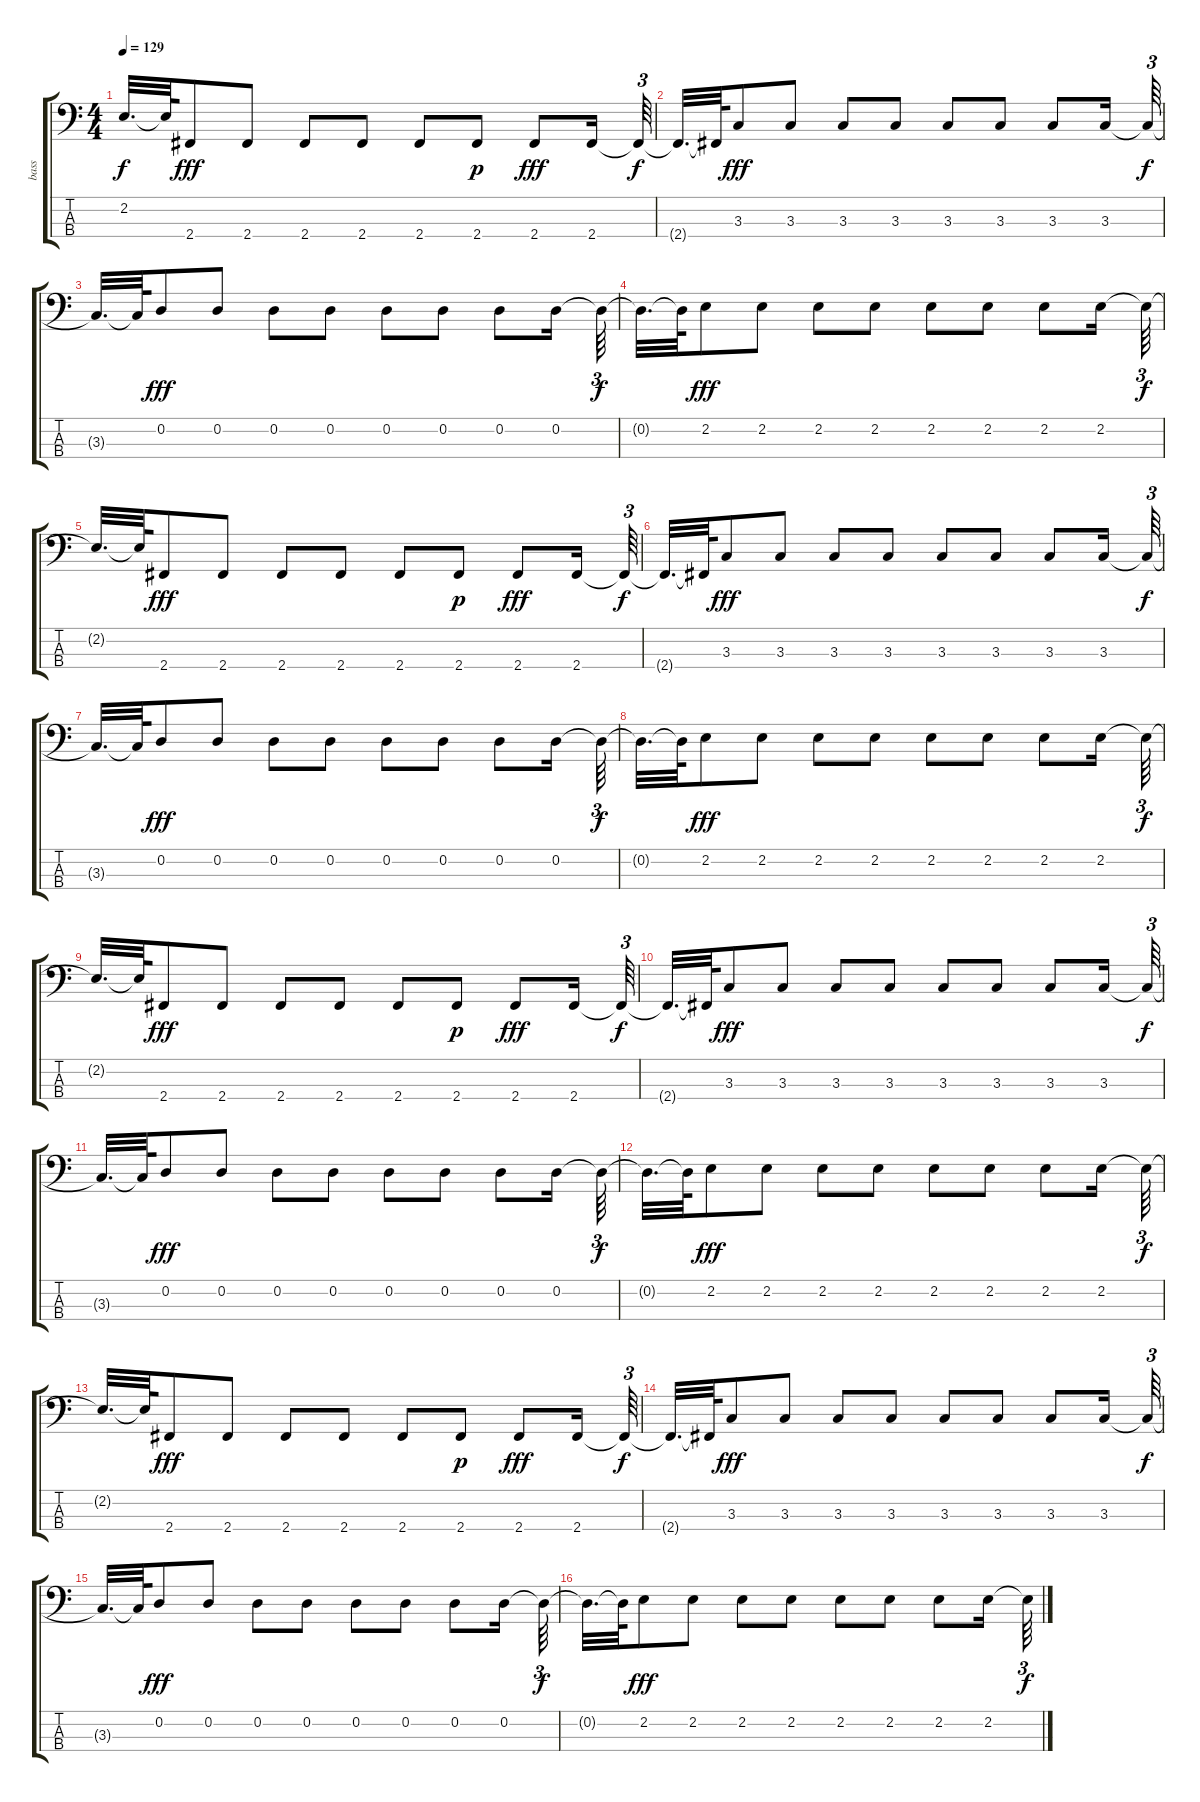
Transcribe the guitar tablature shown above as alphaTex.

\track ("bass" "bass") {instrument electricbasspick}
\staff {score tabs}
\tuning (G2 D2 A1 E1) {hide}
\ts (4 4)
\tempo 129
\clef f4
\ks c
2.2{t}.32{d dy f} 2.2{t}.64 2.4.8{dy fff} 2.4.8 2.4.8 2.4.8 2.4.8 2.4.8{dy p} 2.4.8{dy fff} 2.4.16 2.4{t}.64{tu (3 2) dy f} |
2.4{t}.32{d} 2.4{t}.64 3.3.8{dy fff} 3.3.8 3.3.8 3.3.8 3.3.8 3.3.8 3.3.8 3.3.16 3.3{t}.64{tu (3 2) dy f} |
3.3{t}.32{d} 3.3{t}.64 0.2.8{dy fff} 0.2.8 0.2.8 0.2.8 0.2.8 0.2.8 0.2.8 0.2.16 0.2{t}.64{tu (3 2) dy f} |
0.2{t}.32{d} 0.2{t}.64 2.2.8{dy fff} 2.2.8 2.2.8 2.2.8 2.2.8 2.2.8 2.2.8 2.2.16 2.2{t}.64{tu (3 2) dy f} |
2.2{t}.32{d} 2.2{t}.64 2.4.8{dy fff} 2.4.8 2.4.8 2.4.8 2.4.8 2.4.8{dy p} 2.4.8{dy fff} 2.4.16 2.4{t}.64{tu (3 2) dy f} |
2.4{t}.32{d} 2.4{t}.64 3.3.8{dy fff} 3.3.8 3.3.8 3.3.8 3.3.8 3.3.8 3.3.8 3.3.16 3.3{t}.64{tu (3 2) dy f} |
3.3{t}.32{d} 3.3{t}.64 0.2.8{dy fff} 0.2.8 0.2.8 0.2.8 0.2.8 0.2.8 0.2.8 0.2.16 0.2{t}.64{tu (3 2) dy f} |
0.2{t}.32{d} 0.2{t}.64 2.2.8{dy fff} 2.2.8 2.2.8 2.2.8 2.2.8 2.2.8 2.2.8 2.2.16 2.2{t}.64{tu (3 2) dy f} |
2.2{t}.32{d} 2.2{t}.64 2.4.8{dy fff} 2.4.8 2.4.8 2.4.8 2.4.8 2.4.8{dy p} 2.4.8{dy fff} 2.4.16 2.4{t}.64{tu (3 2) dy f} |
2.4{t}.32{d} 2.4{t}.64 3.3.8{dy fff} 3.3.8 3.3.8 3.3.8 3.3.8 3.3.8 3.3.8 3.3.16 3.3{t}.64{tu (3 2) dy f} |
3.3{t}.32{d} 3.3{t}.64 0.2.8{dy fff} 0.2.8 0.2.8 0.2.8 0.2.8 0.2.8 0.2.8 0.2.16 0.2{t}.64{tu (3 2) dy f} |
0.2{t}.32{d} 0.2{t}.64 2.2.8{dy fff} 2.2.8 2.2.8 2.2.8 2.2.8 2.2.8 2.2.8 2.2.16 2.2{t}.64{tu (3 2) dy f} |
2.2{t}.32{d} 2.2{t}.64 2.4.8{dy fff} 2.4.8 2.4.8 2.4.8 2.4.8 2.4.8{dy p} 2.4.8{dy fff} 2.4.16 2.4{t}.64{tu (3 2) dy f} |
2.4{t}.32{d} 2.4{t}.64 3.3.8{dy fff} 3.3.8 3.3.8 3.3.8 3.3.8 3.3.8 3.3.8 3.3.16 3.3{t}.64{tu (3 2) dy f} |
3.3{t}.32{d} 3.3{t}.64 0.2.8{dy fff} 0.2.8 0.2.8 0.2.8 0.2.8 0.2.8 0.2.8 0.2.16 0.2{t}.64{tu (3 2) dy f} |
0.2{t}.32{d} 0.2{t}.64 2.2.8{dy fff} 2.2.8 2.2.8 2.2.8 2.2.8 2.2.8 2.2.8 2.2.16 2.2{t}.64{tu (3 2) dy f}
